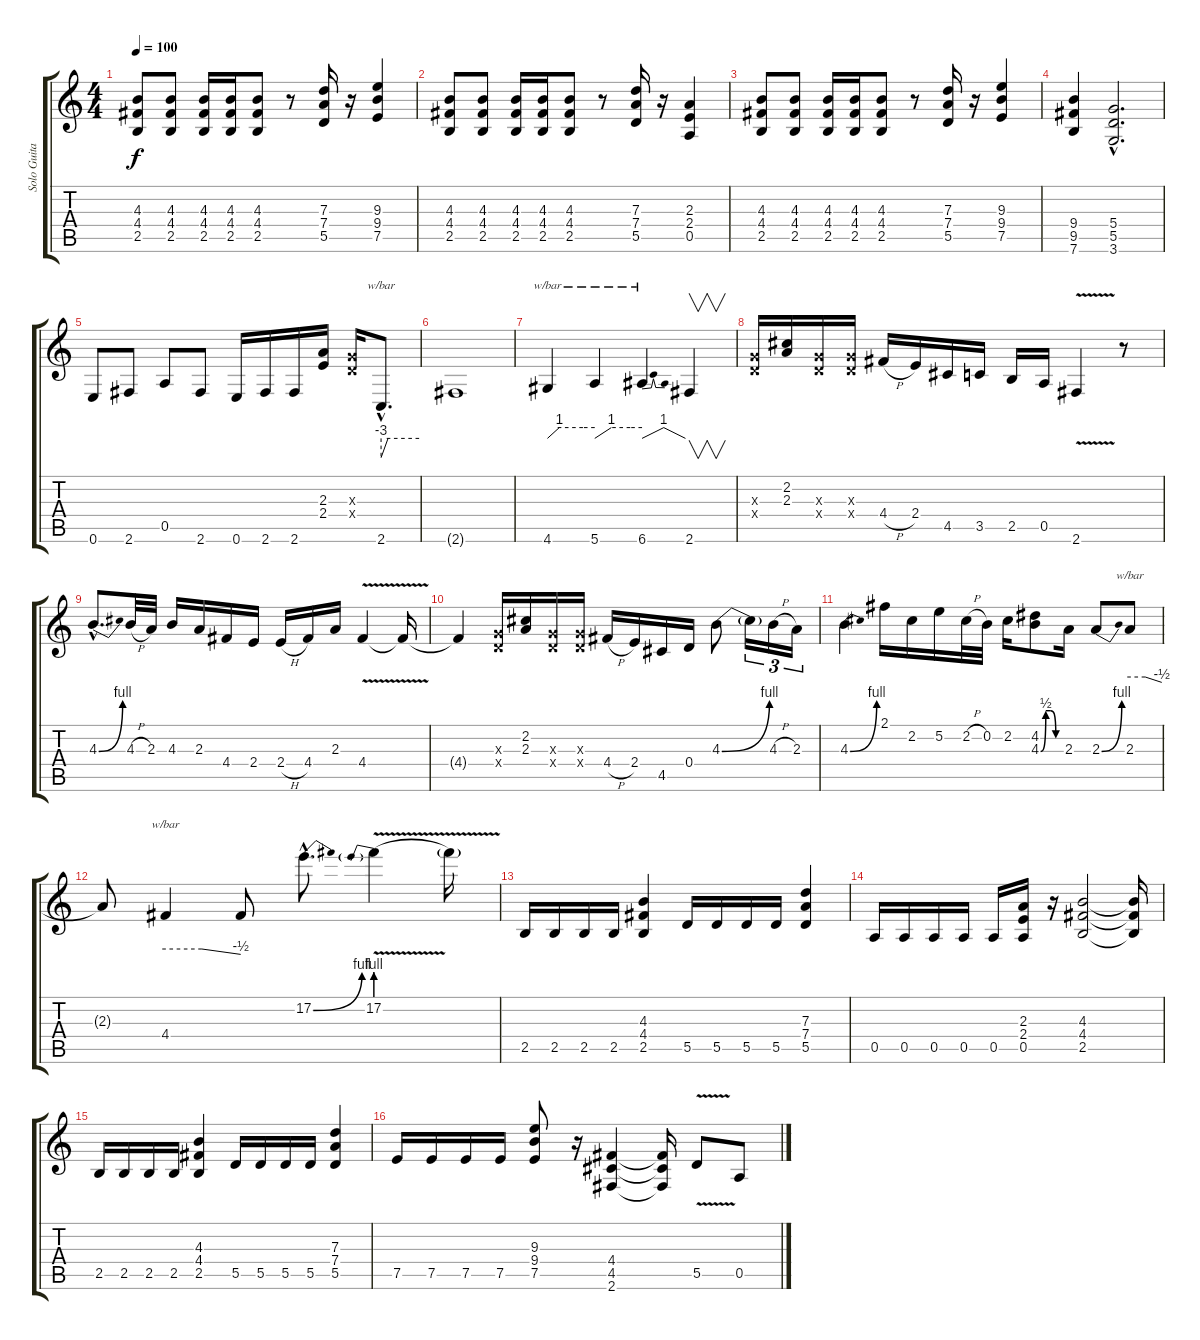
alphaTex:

\track ("Solo Guitar" "Solo Guita") {instrument overdrivenguitar}
\staff {score tabs}
\tuning (E4 B3 G3 D3 A2 E2) {hide}
\ts (4 4)
\tempo 100
\clef g2
\ks c
(4.3 4.4 2.5).8{dy f} (4.3 4.4 2.5).8 (4.3 4.4 2.5).16 (4.3 4.4 2.5).16 (4.3 4.4 2.5).8 r.8 (7.3 7.4 5.5).16 r.16 (9.3 9.4 7.5).4 |
(4.3 4.4 2.5).8 (4.3 4.4 2.5).8 (4.3 4.4 2.5).16 (4.3 4.4 2.5).16 (4.3 4.4 2.5).8 r.8 (7.3 7.4 5.5).16 r.16 (2.3 2.4 0.5).4 |
(4.3 4.4 2.5).8 (4.3 4.4 2.5).8 (4.3 4.4 2.5).16 (4.3 4.4 2.5).16 (4.3 4.4 2.5).8 r.8 (7.3 7.4 5.5).16 r.16 (9.3 9.4 7.5).4 |
(9.4 9.5 7.6).4 (5.4{hac} 5.5{hac} 3.6{hac}).2{d} |
0.6.8 2.6.8 0.5.8 2.6.8 0.6.16 2.6.16 2.6.16 (2.3 2.4).16 (0.3{x} 0.4{x}).16 2.6{hac}.8{d tbe (custom default 0 -12 11 0 60 0)} |
2.6{t}.1 |
4.6.4{tbe (custom default 0 0 15 4 45 4 60 4)} 5.6.4{tbe (custom default 0 0 21 4 45 4 60 4)} 6.6.4{tbe (dip default 0 0 30 4 60 0)} 2.6.4{v} |
(0.3{x} 0.4{x}).16 (2.2 2.3).16 (0.3{x} 0.4{x}).16 (0.3{x} 0.4{x}).16 4.4{h}.16 2.4.16 4.5.16 3.5.16 2.5.16 0.5.16 2.6{v}.4 r.8 |
4.3{be (bend 0 0 60 4) hac}.8{d volume 14 balance 11} 4.3{h}.32 2.3.32 4.3.16 2.3.16 4.4.16 2.4.16 2.4{h}.16 4.4.16 2.3.16 4.4{v}.4 4.4{t}.16 |
4.4{t}.4 (0.3{x} 0.4{x}).16 (2.2 2.3).16 (0.3{x} 0.4{x}).16 (0.3{x} 0.4{x}).16 4.4{h}.16 2.4.16 4.5.16 0.4.16 4.3{be (bend 0 0 60 4)}.8 4.3{t}.16{tu (3 2)} 4.3{h}.16{tu (3 2)} 2.3.16{tu (3 2)} |
4.3{be (bend 0 0 60 4)}.4 2.1.16 2.2.16 5.2.16 2.2{h}.32 0.2.32 2.2.16 (4.2 4.3{be (custom 0 0 15 2 30 2 45 0 60 0)}).8 2.3.16 2.3{be (bend 0 0 60 4)}.8 2.3.8{tbe (custom default 0 0 29 0 60 -2)} |
2.3{t}.8 4.4.4{tbe (custom default 0 0 29 0 60 -2)} 4.4{t}.8 17.2{be (bend 0 0 60 4) hac}.8{d} 17.2{be (prebend 0 4 60 4) v}.4 17.2{t}.16 |
2.5.16{volume 12 balance 13} 2.5.16 2.5.16 2.5.16 (4.3 4.4 2.5).4 5.5.16 5.5.16 5.5.16 5.5.16 (7.3 7.4 5.5).4 |
0.5.16 0.5.16 0.5.16 0.5.16 0.5.16 (2.3 2.4 0.5).16 r.16 (4.3 4.4 2.5).2 (4.3{t} 4.4{t} 2.5{t}).16 |
2.5.16 2.5.16 2.5.16 2.5.16 (4.3 4.4 2.5).4 5.5.16 5.5.16 5.5.16 5.5.16 (7.3 7.4 5.5).4 |
7.5.16 7.5.16 7.5.16 7.5.16 (9.3 9.4 7.5).8 r.16 (4.4 4.5 2.6).4 (4.4{t} 4.5{t} 2.6{t}).16 5.5{v}.8 0.5.8
